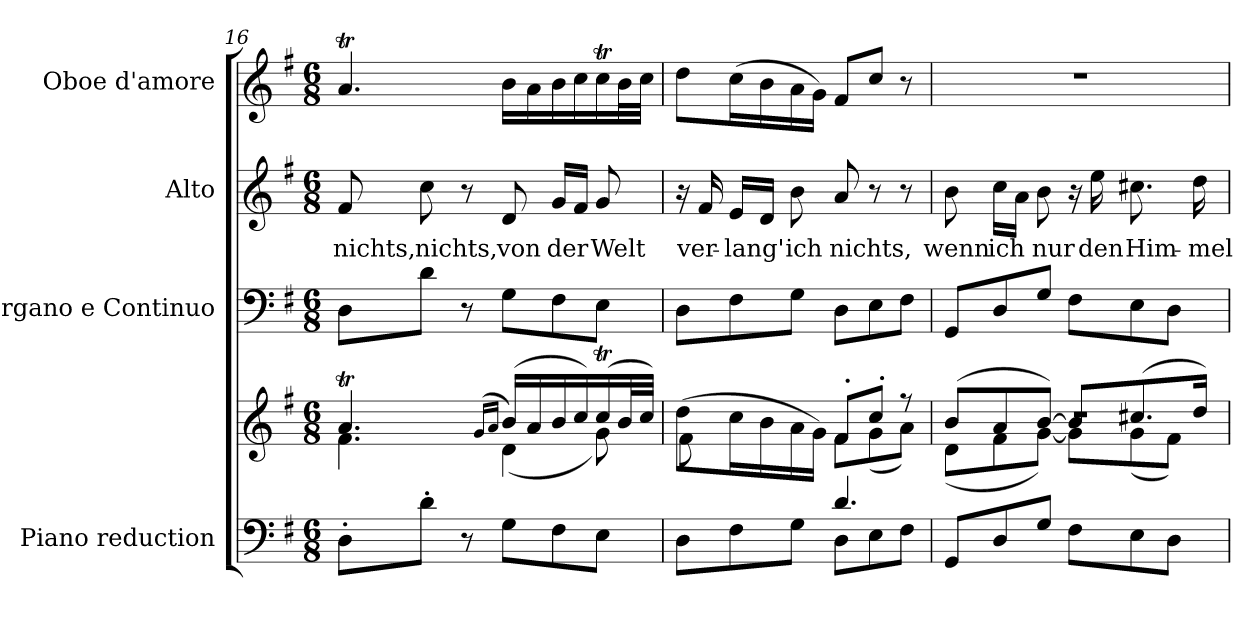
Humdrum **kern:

**kern	**kern	**kern	**kern	**text	**kern
*part4	*part4	*part3	*part2	*part2	*part1
*staff5	*staff4	*staff3	*staff2	*staff2	*staff1
*I"Piano reduction	*	*I"Organo e Continuo	*I"Alto	*	*I"Oboe d'amore
*I'Pno	*	*	*	*	*I'Ob
*clefF4	*clefG2	*clefF4	*clefG2	*	*clefG2
*k[f#]	*k[f#]	*k[f#]	*k[f#]	*	*k[f#]
*M6/8	*M6/8	*M6/8	*M6/8	*	*M6/8
=16	=16	=16	=16	=16	=16
*	*^	*	*	*	*
!	!	!	!	!	!LO:LY:b	!
8D'\L	4.aT/	4.f#\	8D\L	8f#/	nichts,	4.aT/
!	!	!	!	!	!LO:LY:b	!
8d'\J	.	.	8d\J	8cc\	nichts,	.
8r	.	.	8r	8r	.	.
.	(<16qg/LL	.	.	.	.	.
.	16qa/JJ	.	.	.	.	.
!	!	!	!	!	!LO:LY:b	!
8G\L	(>16b/LL)	(<4d\	8G\L	8d/	von	16b\LL
.	16a/	.	.	.	.	16a\
!	!	!	!	!	!LO:LY:b	!
8F#\	16b/	.	8F#\	16g/LL	der	16b\
.	16cc/)	.	.	16f#/JJ	.	16cc\
!	!	!	!	!	!LO:LY:b	!
8E\J	(>16ccT/	8g\)	8E\J	8g/	Welt	16ccT\
.	32b/L	.	.	.	.	32b\L
.	32cc/JJJ)	.	.	.	.	32cc\JJJ
=17	=17	=17	=17	=17	=17	=17
*^	*	*^	*	*	*	*
8ryy	8D\L	(>8dd\L	4.ryy	8f#\L	8D\L	16r	.	8dd\L
!	!	!	!	!	!	!	!LO:LY:b	!
.	.	.	.	.	.	16f#/	ver-	.
!	!	!	!	!	!	!	!LO:LY:b	!
8A/	8F#\	16cc\L	.	2ryy	8F#\	16e/LL	lang'	(>16cc\L
.	.	16b\	.	.	.	16d/JJ	.	16b\
!	!	!	!	!	!	!	!LO:LY:b	!
8B/J	8G\J	16a\	.	.	8G\J	8b\	ich	16a\
.	.	16g\JJ)	.	.	.	.	.	16g\JJ)
!	!	!	!	!	!	!	!LO:LY:b	!
4.d/	8D\L	8f#'/L	8f#\L	.	8D\L	8a/	nichts,	8f#/L
.	8E\	8cc'/J	(<8g\	.	8E\	8r	.	8cc/J
.	8F#\J	8r	8a\J)	8ryy	8F#\J	8r	.	8r
=18	=18	=18	=18	=18	=18	=18	=18	=18
!	!	!	!	!	!	!	!LO:LY:b	!
*v	*v	*	*	*	*	*	*	*
8GG/L	2.r	(<8d\L	(>8b/L	8GG/L	8b\	wenn	2.r
!	!	!	!	!	!	!LO:LY:b	!
8D/	.	8f#\	8a/	8D/	16cc\LL	ich	.
.	.	.	.	.	16a\JJ	.	.
!	!	!	!	!	!	!LO:LY:b	!
8G/J	.	[8g\J)	[8b/J)	8G/J	8b\	nur	.
8F#\L	.	8g\L]	8b/L]	8F#\L	16r	.	.
!	!	!	!	!	!	!LO:LY:b	!
.	.	.	.	.	16ee\	den	.
!	!	!	!	!	!	!LO:LY:b	!
8E\	.	(<8g\	(>8.cc#X/	8E\	8.cc#X\	Him-	.
8D\J	.	8f#\J)	.	8D\J	.	.	.
!	!	!	!	!	!	!LO:LY:b	!
.	.	.	16dd/Jk)	.	16dd\	mel	.
*	*v	*v	*v	*	*	*	*
=	=	=	=	=	=
*-	*-	*-	*-	*-	*-
